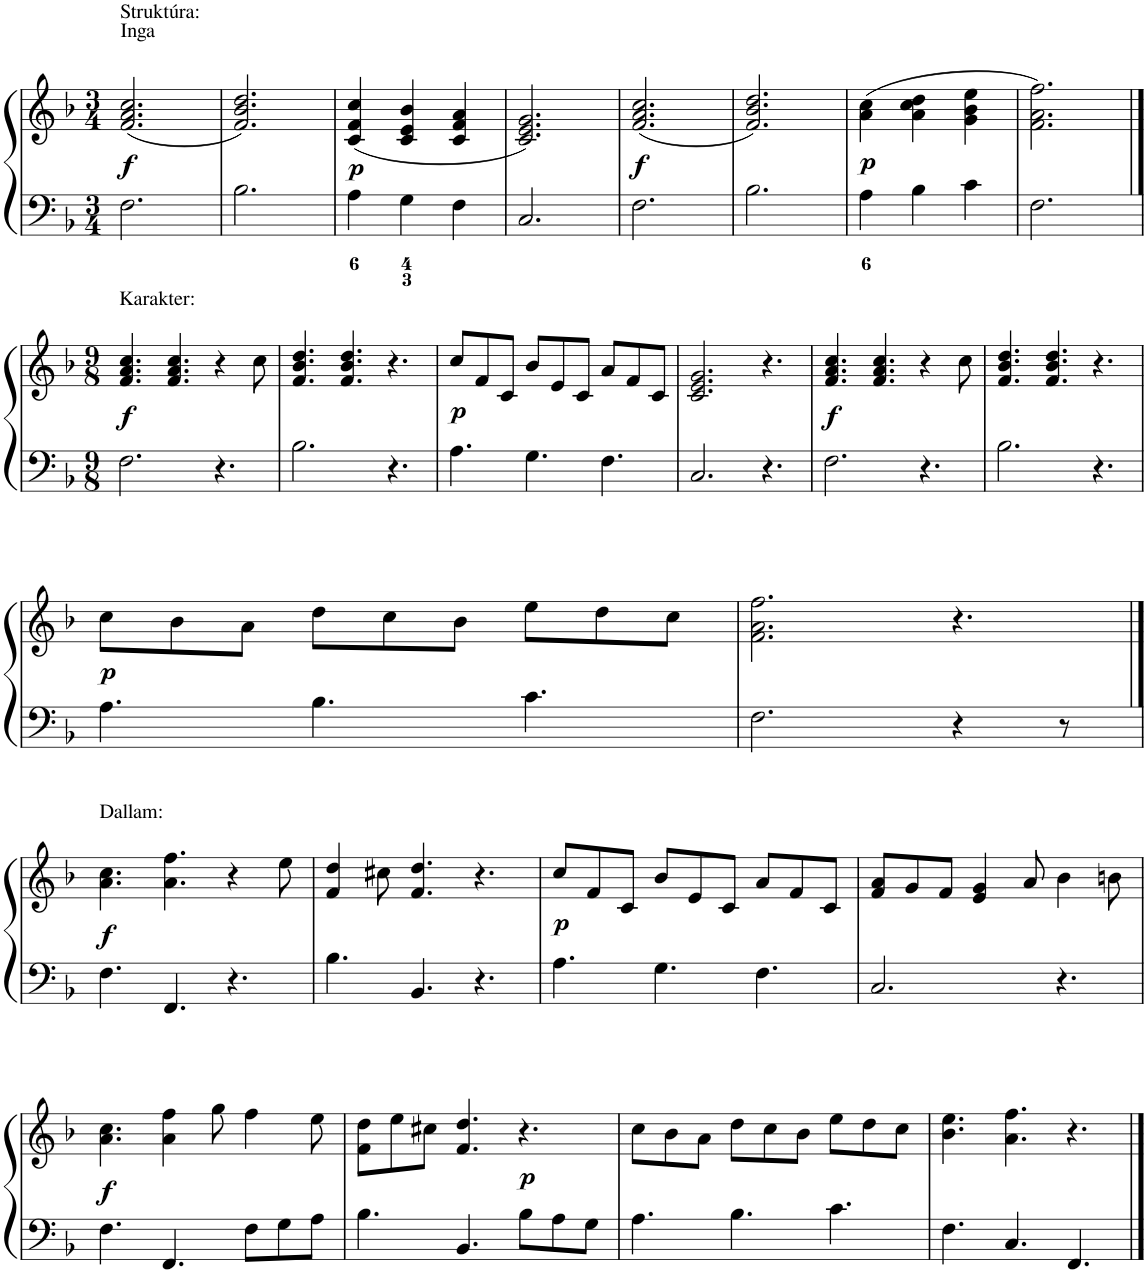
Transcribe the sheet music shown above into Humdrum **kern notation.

**kern	**kern	**dynam
*part1	*part1	*part1
*staff2	*staff1	*staff1/2
*I"Piano	*	*
*I'Pno	*	*
*clefF4	*clefG2	*
*k[b-]	*k[b-]	*
*M3/4	*M3/4	*
=1	=1	=1
!	!LO:TX:a:t=Inga	!
!	!LO:TX:a:t=Struktúra&colon;	!
!	!	!LO:DY:b
2.F\	(2.f/ 2.a/ 2.cc/	f
=2	=2	=2
2.B-\	2.f/ 2.b-/ 2.dd/)	.
=3	=3	=3
!	!	!LO:DY:b
4A\	(4c/ 4f/ 4cc/	p
4G\	4c/ 4e/ 4b-/	.
4F\	4c/ 4f/ 4a/	.
=4	=4	=4
2.C/	2.c/ 2.e/ 2.g/)	.
=5	=5	=5
!	!	!LO:DY:b
2.F\	(2.f/ 2.a/ 2.cc/	f
=6	=6	=6
2.B-\	2.f/ 2.b-/ 2.dd/)	.
=7	=7	=7
!	!	!LO:DY:b
4A\	(4a\ 4cc\	p
4B-\	4a\ 4cc\ 4dd\	.
4c\	4g\ 4b-\ 4ee\	.
=8	=8	=8
2.F\	2.f\ 2.a\ 2.ff\)	.
!!LO:LB:g=z
==1	==1	==1
*M9/8	*M9/8	*
!	!LO:TX:a:t=Karakter&colon;	!
!	!	!LO:DY:b
2.F\	4.f/ 4.a/ 4.cc/	f
.	4.f/ 4.a/ 4.cc/	.
4.r	4r	.
.	8cc\	.
=2	=2	=2
2.B-\	4.f/ 4.b-/ 4.dd/	.
.	4.f/ 4.b-/ 4.dd/	.
4.r	4.r	.
=3	=3	=3
!	!	!LO:DY:b
4.A\	8cc/L	p
.	8f/	.
.	8c/J	.
4.G\	8b-/L	.
.	8e/	.
.	8c/J	.
4.F\	8a/L	.
.	8f/	.
.	8c/J	.
=4	=4	=4
2.C/	2.c/ 2.e/ 2.g/	.
4.r	4.r	.
=5	=5	=5
!	!	!LO:DY:b
2.F\	4.f/ 4.a/ 4.cc/	f
.	4.f/ 4.a/ 4.cc/	.
4.r	4r	.
.	8cc\	.
=6	=6	=6
2.B-\	4.f/ 4.b-/ 4.dd/	.
.	4.f/ 4.b-/ 4.dd/	.
4.r	4.r	.
!!LO:LB:g=z
=7	=7	=7
!	!	!LO:DY:b
4.A\	8cc\L	p
.	8b-\	.
.	8a\J	.
4.B-\	8dd\L	.
.	8cc\	.
.	8b-\J	.
4.c\	8ee\L	.
.	8dd\	.
.	8cc\J	.
=8	=8	=8
2.F\	2.f\ 2.a\ 2.ff\	.
4r	4.r	.
8r	.	.
!!LO:LB:g=z
==1	==1	==1
!	!LO:TX:a:t=Dallam&colon;	!
!	!	!LO:DY:b
4.F\	4.a\ 4.cc\	f
4.FF/	4.a\ 4.ff\	.
4.r	4r	.
.	8ee\	.
=2	=2	=2
4.B-\	4f/ 4dd/	.
.	8cc#X\	.
4.BB-/	4.f/ 4.dd/	.
4.r	4.r	.
=3	=3	=3
!	!	!LO:DY:b
4.A\	8cc/L	p
.	8f/	.
.	8c/J	.
4.G\	8b-/L	.
.	8e/	.
.	8c/J	.
4.F\	8a/L	.
.	8f/	.
.	8c/J	.
=4	=4	=4
2.C/	8f/ 8a/L	.
.	8g/	.
.	8f/J	.
.	4e/ 4g/	.
.	8a/	.
4.r	4b-\	.
.	8bn\	.
!!LO:LB:g=z
=5	=5	=5
!	!	!LO:DY:b
4.F\	4.a\ 4.cc\	f
4.FF/	4a\ 4ff\	.
.	8gg\	.
8F\L	4ff\	.
8G\	.	.
8A\J	8ee\	.
=6	=6	=6
4.B-\	8f\ 8dd\L	.
.	8ee\	.
.	8cc#X\J	.
4.BB-/	4.f/ 4.dd/	.
!	!	!LO:DY:b
8B-\L	4.r	p
8A\	.	.
8G\J	.	.
=7	=7	=7
4.A\	8cc\L	.
.	8b-\	.
.	8a\J	.
4.B-\	8dd\L	.
.	8cc\	.
.	8b-\J	.
4.c\	8ee\L	.
.	8dd\	.
.	8cc\J	.
=8	=8	=8
4.F\	4.b-\ 4.ee\	.
4.C/	4.a\ 4.ff\	.
4.FF/	4.r	.
==	==	==
*-	*-	*-
